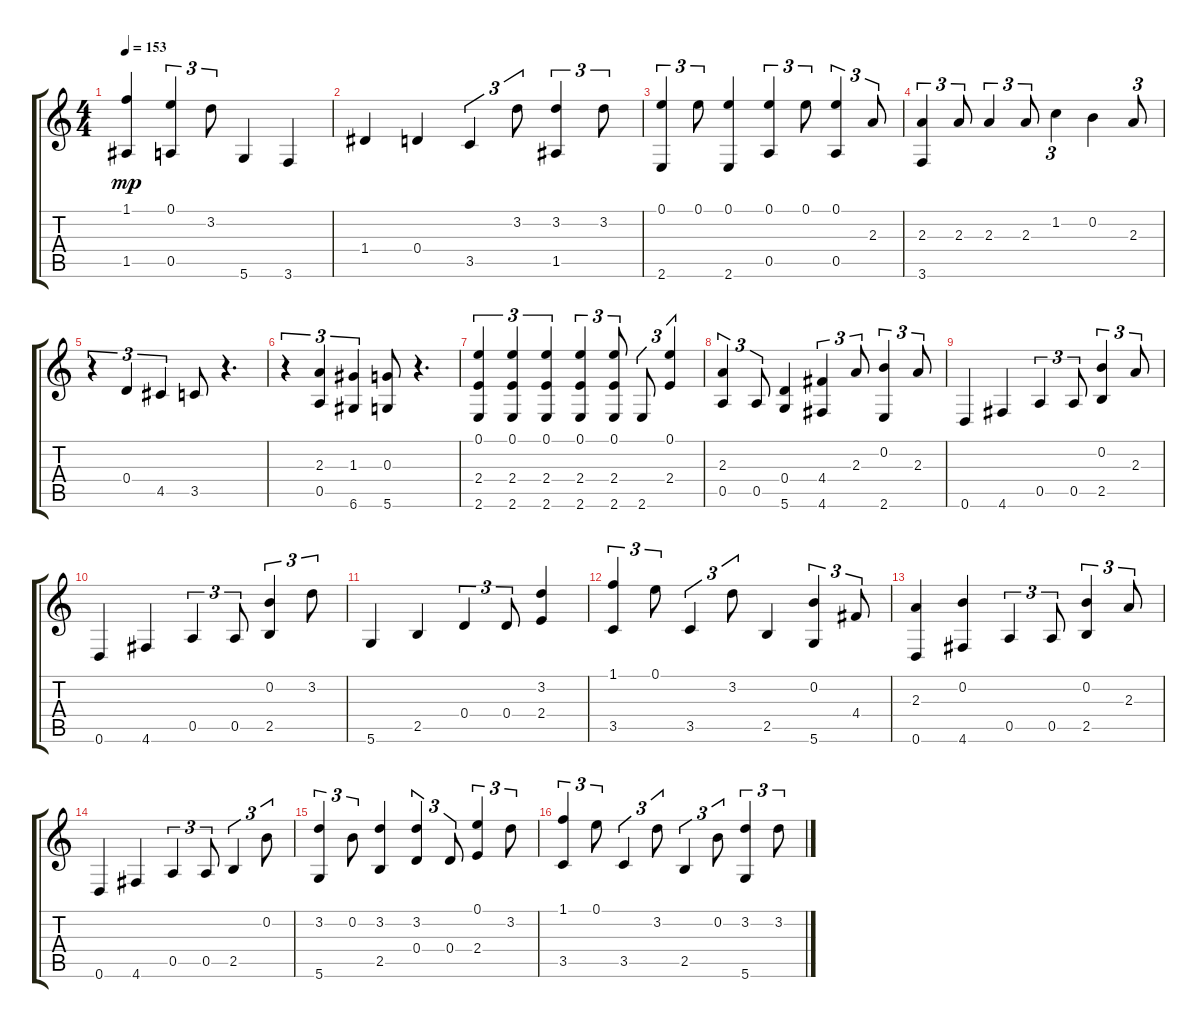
\track "" {instrument electricguitarjazz}
\staff {score tabs}
\tuning (E4 B3 G3 D3 A2 D2) {hide}
\ts (4 4)
\tempo 153
\clef g2
\ks c
(1.1 1.5).4{dy mp} (0.1 0.5).4{tu (3 2)} 3.2.8{tu (3 2)} 5.6.4 3.6.4 |
1.4.4 0.4.4 3.5.4{tu (3 2)} 3.2.8{tu (3 2)} (3.2 1.5).4{tu (3 2)} 3.2.8{tu (3 2)} |
(0.1 2.6).4{tu (3 2)} 0.1.8{tu (3 2)} (0.1 2.6).4 (0.1 0.5).4{tu (3 2)} 0.1.8{tu (3 2)} (0.1 0.5).4{tu (3 2)} 2.3.8{tu (3 2)} |
(2.3 3.6).4{tu (3 2)} 2.3.8{tu (3 2)} 2.3.4{tu (3 2)} 2.3.8{tu (3 2)} 1.2.4{tu (3 2)} 0.2.4 2.3.8{tu (3 2)} |
r.4{tu (3 2)} 0.4.4{tu (3 2)} 4.5.4{tu (3 2)} 3.5.8 r.4{d} |
r.4{tu (3 2)} (2.3 0.5).4{tu (3 2)} (1.3 6.6).4{tu (3 2)} (0.3 5.6).8 r.4{d} |
(0.1 2.4 2.6).4{tu (3 2)} (0.1 2.4 2.6).4{tu (3 2)} (0.1 2.4 2.6).4{tu (3 2)} (0.1 2.4 2.6).4{tu (3 2)} (0.1 2.4 2.6).8{tu (3 2)} 2.6.8{tu (3 2)} (0.1 2.4).4{tu (3 2)} |
(2.3 0.5).4{tu (3 2)} 0.5.8{tu (3 2)} (0.4 5.6).4 (4.4 4.6).4{tu (3 2)} 2.3.8{tu (3 2)} (0.2 2.6).4{tu (3 2)} 2.3.8{tu (3 2)} |
0.6.4 4.6.4 0.5.4{tu (3 2)} 0.5.8{tu (3 2)} (0.2 2.5).4{tu (3 2)} 2.3.8{tu (3 2)} |
0.6.4 4.6.4 0.5.4{tu (3 2)} 0.5.8{tu (3 2)} (0.2 2.5).4{tu (3 2)} 3.2.8{tu (3 2)} |
5.6.4 2.5.4 0.4.4{tu (3 2)} 0.4.8{tu (3 2)} (3.2 2.4).4 |
(1.1 3.5).4{tu (3 2)} 0.1.8{tu (3 2)} 3.5.4{tu (3 2)} 3.2.8{tu (3 2)} 2.5.4 (0.2 5.6).4{tu (3 2)} 4.4.8{tu (3 2)} |
(2.3 0.6).4 (0.2 4.6).4 0.5.4{tu (3 2)} 0.5.8{tu (3 2)} (0.2 2.5).4{tu (3 2)} 2.3.8{tu (3 2)} |
0.6.4 4.6.4 0.5.4{tu (3 2)} 0.5.8{tu (3 2)} 2.5.4{tu (3 2)} 0.2.8{tu (3 2)} |
(3.2 5.6).4{tu (3 2)} 0.2.8{tu (3 2)} (3.2 2.5).4 (3.2 0.4).4{tu (3 2)} 0.4.8{tu (3 2)} (0.1 2.4).4{tu (3 2)} 3.2.8{tu (3 2)} |
(1.1 3.5).4{tu (3 2)} 0.1.8{tu (3 2)} 3.5.4{tu (3 2)} 3.2.8{tu (3 2)} 2.5.4{tu (3 2)} 0.2.8{tu (3 2)} (3.2 5.6).4{tu (3 2)} 3.2.8{tu (3 2)}
